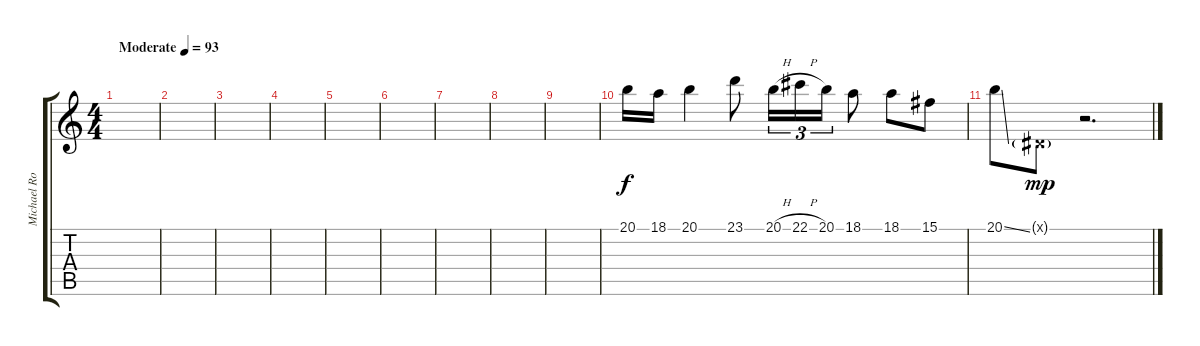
\track ("Michael Rodenberg (lead keyboard)" "Michael Ro") {instrument violin}
\staff {score tabs}
\tuning (Eb4 Bb3 Gb3 Db3 Ab2 Eb2) {hide}
\ts (4 4)
\tempo (93 "Moderate")
\clef g2
\ks c
|
|
|
|
|
|
|
|
|
20.1.16 18.1.16 20.1.4 23.1.8 20.1{h}.16{tu (3 2)} 22.1{h}.16{tu (3 2)} 20.1.16{tu (3 2)} 18.1.8 18.1.8 15.1.8 |
20.1{ss}.8 0.1{g x}.8{dy mp} r.2{d}
